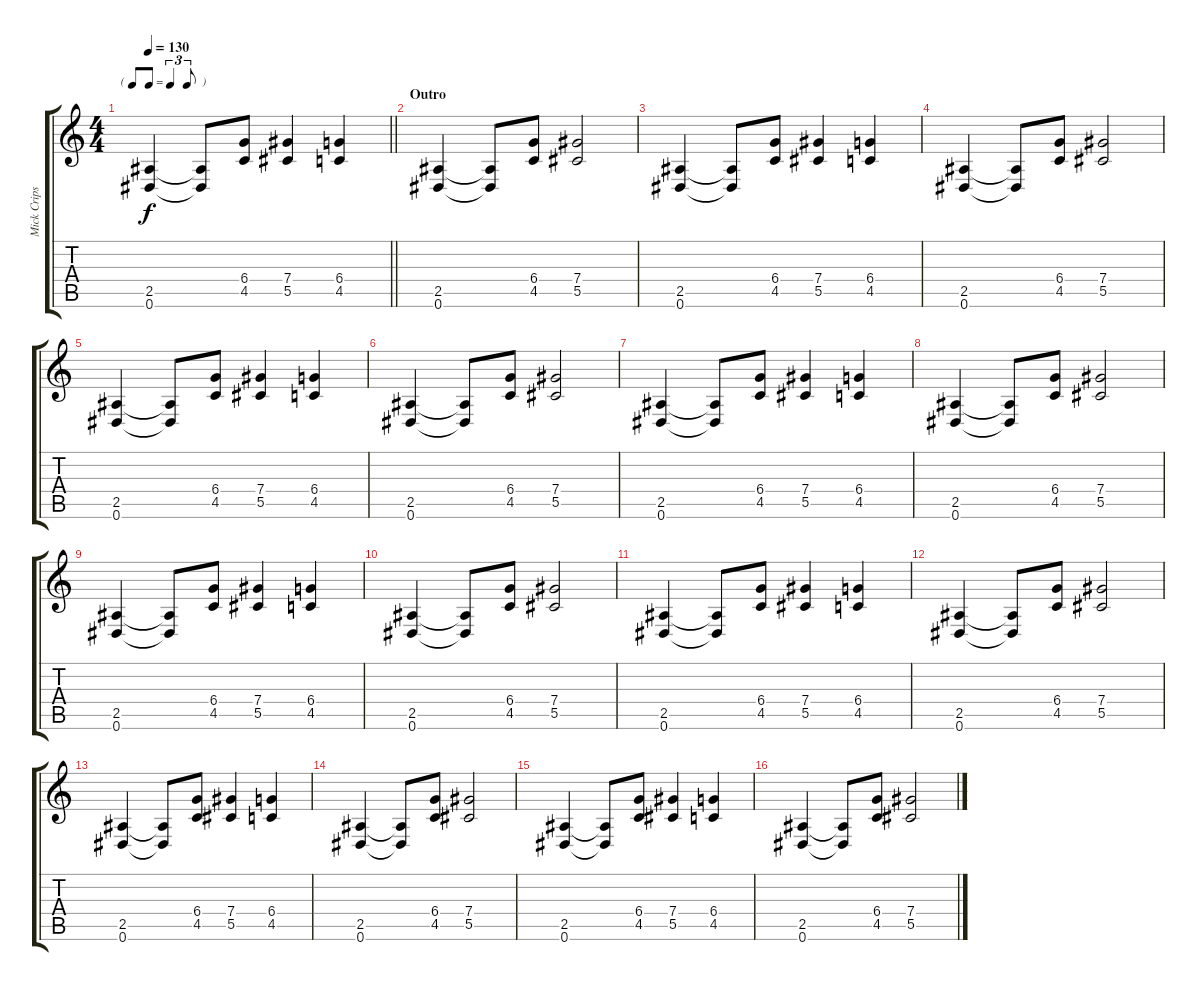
\track ("Mick Crips - Rhytm Guitar" "Mick Crips") {instrument overdrivenguitar}
\staff {score tabs}
\tuning (Eb4 Bb3 Gb3 Db3 Ab2 Eb2) {hide}
\ts (4 4)
\tf triplet8th
\tempo 130
\clef g2
\barLineRight lightlight
\ks c
(2.5 0.6).4{dy f} (2.5{t} 0.6{t}).8 (6.4 4.5).8 (7.4 5.5).4 (6.4 4.5).4 |
\section ("" "Outro")
(2.5 0.6).4 (2.5{t} 0.6{t}).8 (6.4 4.5).8 (7.4 5.5).2 |
(2.5 0.6).4 (2.5{t} 0.6{t}).8 (6.4 4.5).8 (7.4 5.5).4 (6.4 4.5).4 |
(2.5 0.6).4 (2.5{t} 0.6{t}).8 (6.4 4.5).8 (7.4 5.5).2 |
(2.5 0.6).4 (2.5{t} 0.6{t}).8 (6.4 4.5).8 (7.4 5.5).4 (6.4 4.5).4 |
(2.5 0.6).4 (2.5{t} 0.6{t}).8 (6.4 4.5).8 (7.4 5.5).2 |
(2.5 0.6).4 (2.5{t} 0.6{t}).8 (6.4 4.5).8 (7.4 5.5).4 (6.4 4.5).4 |
(2.5 0.6).4 (2.5{t} 0.6{t}).8 (6.4 4.5).8 (7.4 5.5).2 |
(2.5 0.6).4 (2.5{t} 0.6{t}).8 (6.4 4.5).8 (7.4 5.5).4 (6.4 4.5).4 |
(2.5 0.6).4 (2.5{t} 0.6{t}).8 (6.4 4.5).8 (7.4 5.5).2 |
(2.5 0.6).4 (2.5{t} 0.6{t}).8 (6.4 4.5).8 (7.4 5.5).4 (6.4 4.5).4 |
(2.5 0.6).4 (2.5{t} 0.6{t}).8 (6.4 4.5).8 (7.4 5.5).2 |
(2.5 0.6).4 (2.5{t} 0.6{t}).8 (6.4 4.5).8 (7.4 5.5).4 (6.4 4.5).4 |
(2.5 0.6).4 (2.5{t} 0.6{t}).8 (6.4 4.5).8 (7.4 5.5).2 |
(2.5 0.6).4 (2.5{t} 0.6{t}).8 (6.4 4.5).8 (7.4 5.5).4 (6.4 4.5).4 |
(2.5 0.6).4 (2.5{t} 0.6{t}).8 (6.4 4.5).8 (7.4 5.5).2
